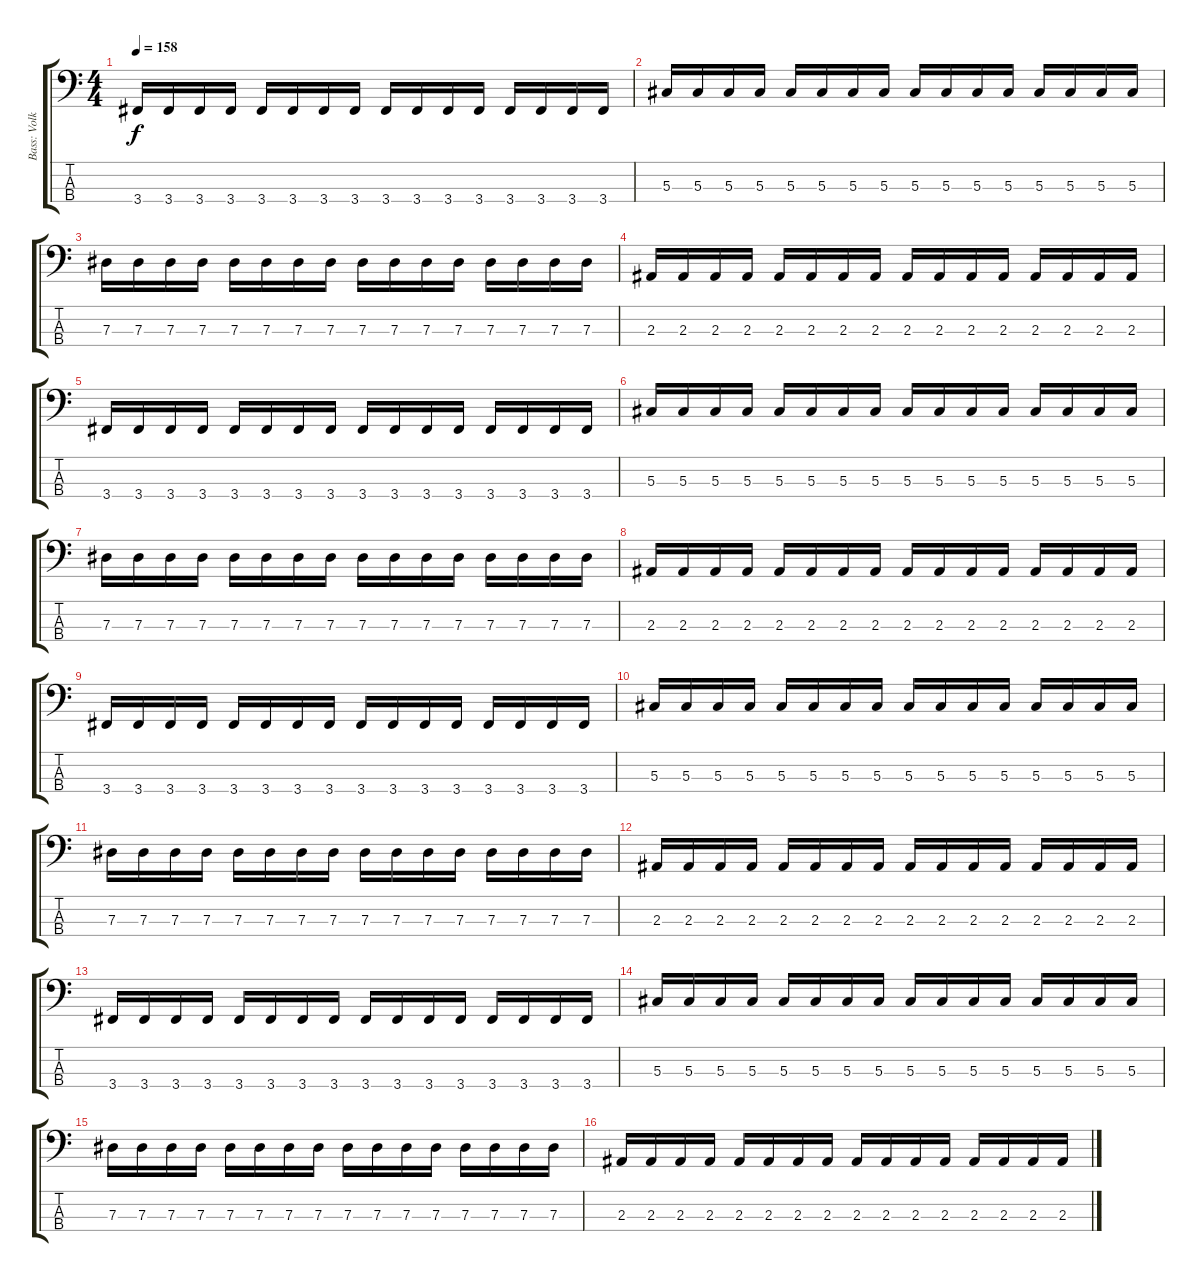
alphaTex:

\track ("Bass: Volker" "Bass: Volk") {instrument electricbassfinger}
\staff {score tabs}
\tuning (Gb2 Db2 Ab1 Eb1) {hide}
\ts (4 4)
\tempo 158
\clef f4
\ks c
3.4.16{dy f} 3.4.16 3.4.16 3.4.16 3.4.16 3.4.16 3.4.16 3.4.16 3.4.16 3.4.16 3.4.16 3.4.16 3.4.16 3.4.16 3.4.16 3.4.16 |
5.3.16 5.3.16 5.3.16 5.3.16 5.3.16 5.3.16 5.3.16 5.3.16 5.3.16 5.3.16 5.3.16 5.3.16 5.3.16 5.3.16 5.3.16 5.3.16 |
7.3.16 7.3.16 7.3.16 7.3.16 7.3.16 7.3.16 7.3.16 7.3.16 7.3.16 7.3.16 7.3.16 7.3.16 7.3.16 7.3.16 7.3.16 7.3.16 |
2.3.16 2.3.16 2.3.16 2.3.16 2.3.16 2.3.16 2.3.16 2.3.16 2.3.16 2.3.16 2.3.16 2.3.16 2.3.16 2.3.16 2.3.16 2.3.16 |
3.4.16 3.4.16 3.4.16 3.4.16 3.4.16 3.4.16 3.4.16 3.4.16 3.4.16 3.4.16 3.4.16 3.4.16 3.4.16 3.4.16 3.4.16 3.4.16 |
5.3.16 5.3.16 5.3.16 5.3.16 5.3.16 5.3.16 5.3.16 5.3.16 5.3.16 5.3.16 5.3.16 5.3.16 5.3.16 5.3.16 5.3.16 5.3.16 |
7.3.16 7.3.16 7.3.16 7.3.16 7.3.16 7.3.16 7.3.16 7.3.16 7.3.16 7.3.16 7.3.16 7.3.16 7.3.16 7.3.16 7.3.16 7.3.16 |
2.3.16 2.3.16 2.3.16 2.3.16 2.3.16 2.3.16 2.3.16 2.3.16 2.3.16 2.3.16 2.3.16 2.3.16 2.3.16 2.3.16 2.3.16 2.3.16 |
3.4.16 3.4.16 3.4.16 3.4.16 3.4.16 3.4.16 3.4.16 3.4.16 3.4.16 3.4.16 3.4.16 3.4.16 3.4.16 3.4.16 3.4.16 3.4.16 |
5.3.16 5.3.16 5.3.16 5.3.16 5.3.16 5.3.16 5.3.16 5.3.16 5.3.16 5.3.16 5.3.16 5.3.16 5.3.16 5.3.16 5.3.16 5.3.16 |
7.3.16 7.3.16 7.3.16 7.3.16 7.3.16 7.3.16 7.3.16 7.3.16 7.3.16 7.3.16 7.3.16 7.3.16 7.3.16 7.3.16 7.3.16 7.3.16 |
2.3.16 2.3.16 2.3.16 2.3.16 2.3.16 2.3.16 2.3.16 2.3.16 2.3.16 2.3.16 2.3.16 2.3.16 2.3.16 2.3.16 2.3.16 2.3.16 |
3.4.16 3.4.16 3.4.16 3.4.16 3.4.16 3.4.16 3.4.16 3.4.16 3.4.16 3.4.16 3.4.16 3.4.16 3.4.16 3.4.16 3.4.16 3.4.16 |
5.3.16 5.3.16 5.3.16 5.3.16 5.3.16 5.3.16 5.3.16 5.3.16 5.3.16 5.3.16 5.3.16 5.3.16 5.3.16 5.3.16 5.3.16 5.3.16 |
7.3.16 7.3.16 7.3.16 7.3.16 7.3.16 7.3.16 7.3.16 7.3.16 7.3.16 7.3.16 7.3.16 7.3.16 7.3.16 7.3.16 7.3.16 7.3.16 |
2.3.16 2.3.16 2.3.16 2.3.16 2.3.16 2.3.16 2.3.16 2.3.16 2.3.16 2.3.16 2.3.16 2.3.16 2.3.16 2.3.16 2.3.16 2.3.16
